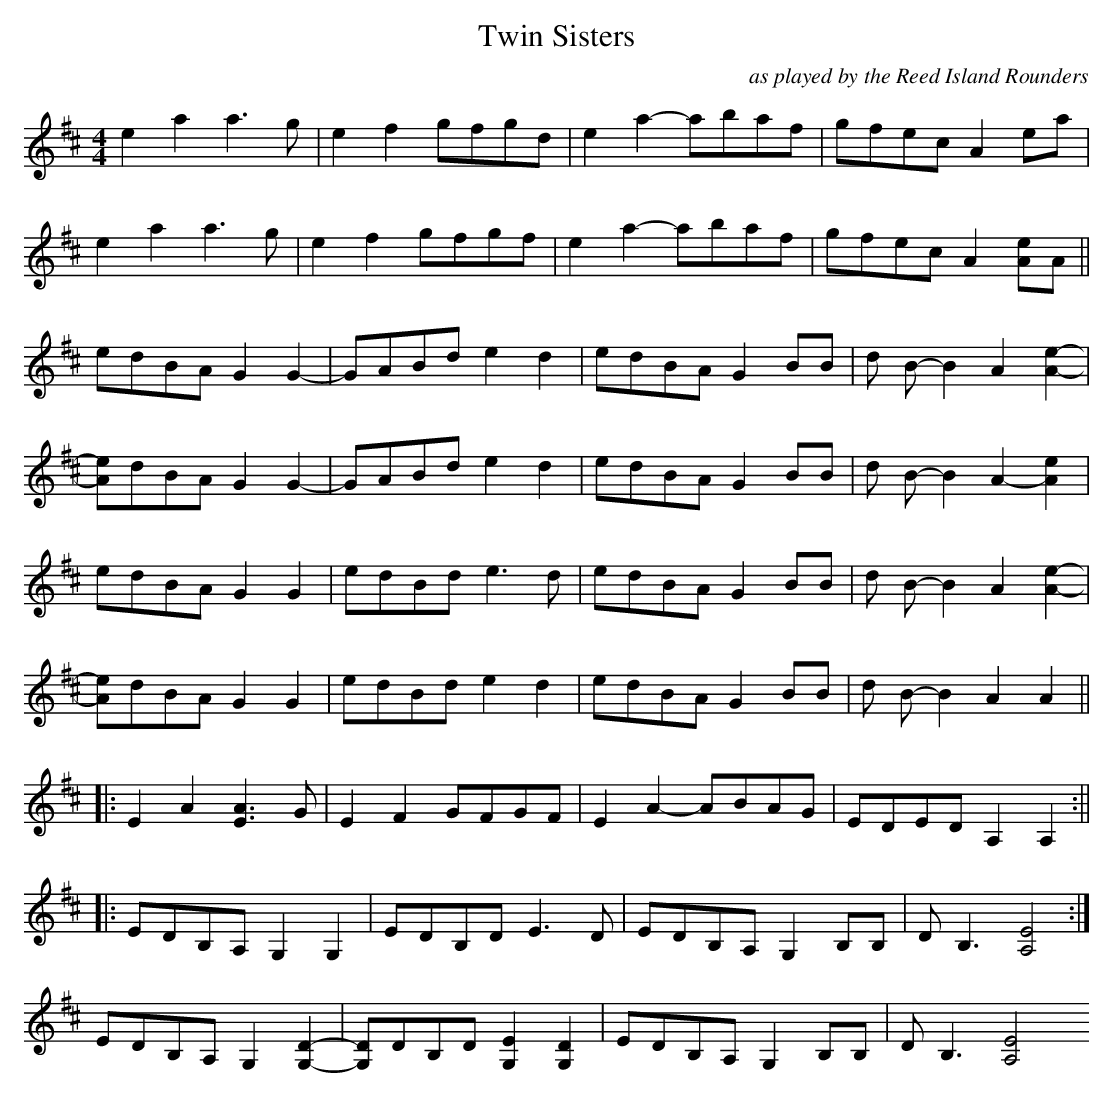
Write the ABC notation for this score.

X:1
T:Twin Sisters
C:as played by the Reed Island Rounders
M:4/4
K:D
e2a2a3g|e2f2 gfgd|e2a2-abaf|gfec A2 ea|
e2a2a3g|e2f2 gfgf|e2a2-abaf|gfec A2 [eA]A||
edBA G2 G2-|GABd e2d2|edBA G2 BB|d B-B2 A2 [e2A2]-|
[eA]dBA G2 G2-|GABd e2d2|edBA G2 BB|d B-B2 A2-[e2A2]|
edBA G2G2|edBd e2>d2|edBA G2 BB|d B-B2 A2 [e2A2]-|
[eA]dBA G2 G2|edBd e2d2|edBA G2 BB|d B-B2 A2 A2||
|:E2A2[A3E3]G|E2F2 GFGF|E2A2-ABAG|EDED A,2A,2:||
|:EDB,A, G,2G,2|EDB,D E3D|EDB,A, G,2 B,B,|DB,3 [E4A,4]:|
EDB,A, G,2 [D2G,2]-|[DG,]DB,D [E2G,2][D2G,2]|EDB,A, G,2 B,B,|DB,3 [E4A,4
]:||
